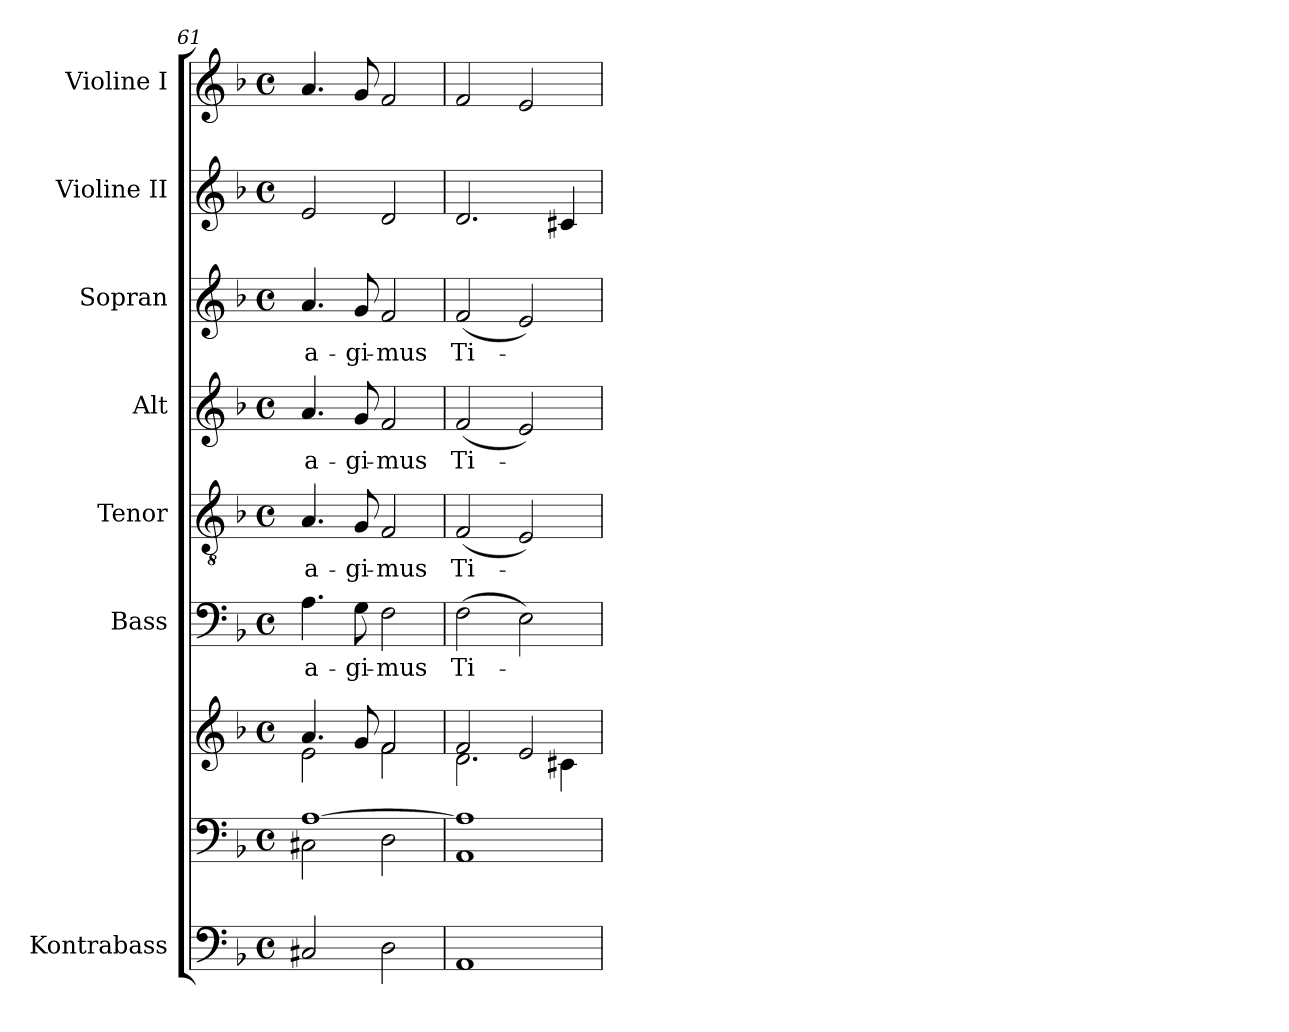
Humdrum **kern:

**kern	**kern	**kern	**kern	**text	**kern	**text	**kern	**text	**kern	**text	**kern	**kern
*part8	*part7	*part7	*part6	*part6	*part5	*part5	*part4	*part4	*part3	*part3	*part2	*part1
*staff9	*staff8	*staff7	*staff6	*staff6	*staff5	*staff5	*staff4	*staff4	*staff3	*staff3	*staff2	*staff1
*I"Kontrabass	*	*	*I"Bass	*	*I"Tenor	*	*I"Alt	*	*I"Sopran	*	*I"Violine II	*I"Violine I
*I'Kb.	*	*	*I'B.	*	*I'T.	*	*I'A.	*	*I'S.	*	*I'Vl. II	*I'Vl. I
*clefF4	*clefF4	*clefG2	*clefF4	*	*clefGv2	*	*clefG2	*	*clefG2	*	*clefG2	*clefG2
*ITrd7c12	*	*	*	*	*	*	*	*	*	*	*	*
*k[b-]	*k[b-]	*k[b-]	*k[b-]	*	*k[b-]	*	*k[b-]	*	*k[b-]	*	*k[b-]	*k[b-]
*F:	*F:	*F:	*F:	*	*F:	*	*F:	*	*F:	*	*F:	*F:
*M4/4	*M4/4	*M4/4	*M4/4	*	*M4/4	*	*M4/4	*	*M4/4	*	*M4/4	*M4/4
*met(c)	*met(c)	*met(c)	*met(c)	*	*met(c)	*	*met(c)	*	*met(c)	*	*met(c)	*met(c)
=61	=61	=61	=61	=61	=61	=61	=61	=61	=61	=61	=61	=61
*	*^	*^	*	*	*	*	*	*	*	*	*	*
!	!	!	!	!	!	!LO:LY:b	!	!LO:LY:b	!	!LO:LY:b	!	!LO:LY:b	!	!
2CC#X/	[>1A	2C#X\	4.a/	2e\	4.A\	a-	4.A/	a-	4.a/	a-	4.a/	a-	2e/	4.a/
!	!	!	!	!	!	!LO:LY:b	!	!LO:LY:b	!	!LO:LY:b	!	!LO:LY:b	!	!
.	.	.	8g/	.	8G\	-gi-	8G/	-gi-	8g/	-gi-	8g/	-gi-	.	8g/
!	!	!	!	!	!	!LO:LY:b	!	!LO:LY:b	!	!LO:LY:b	!	!LO:LY:b	!	!
2DD\	.	2D\	2f/	2f\	2F\	-mus	2F/	-mus	2f/	-mus	2f/	-mus	2d/	2f/
=62	=62	=62	=62	=62	=62	=62	=62	=62	=62	=62	=62	=62	=62	=62
!	!	!	!	!	!	!LO:LY:b	!	!LO:LY:b	!	!LO:LY:b	!	!LO:LY:b	!	!
1AAA	1A]	1AA	2f/	2.d\	(>2F\	Ti-	(<2F/	Ti-	(<2f/	Ti-	(<2f/	Ti-	2.d/	2f/
.	.	.	2e/	.	2E\)	.	2E/)	.	2e/)	.	2e/)	.	.	2e/
.	.	.	.	4c#X\	.	.	.	.	.	.	.	.	4c#X/	.
*	*v	*v	*	*	*	*	*	*	*	*	*	*	*	*
*	*	*v	*v	*	*	*	*	*	*	*	*	*	*
=	=	=	=	=	=	=	=	=	=	=	=	=
*-	*-	*-	*-	*-	*-	*-	*-	*-	*-	*-	*-	*-
